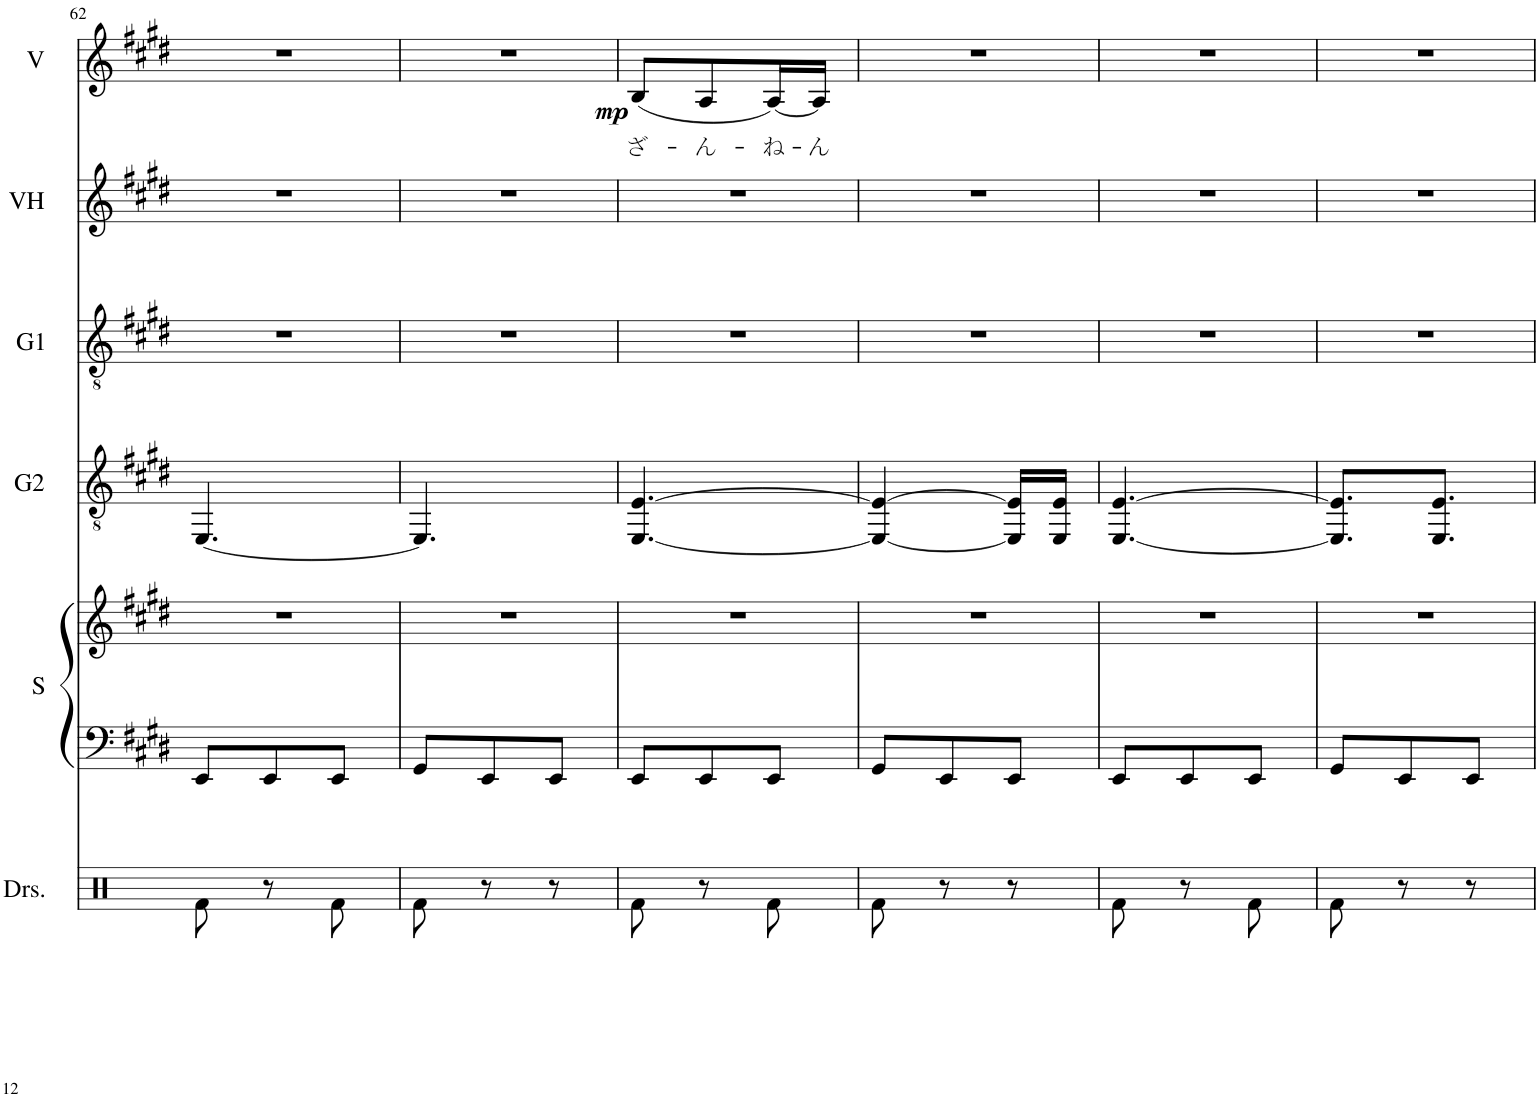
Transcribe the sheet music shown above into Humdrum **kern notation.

**kern	**kern	**kern	**kern	**kern	**kern	**kern	**text	**dynam
*part6	*part5	*part5	*part4	*part3	*part2	*part1	*part1	*part1
*staff7	*staff6	*staff5	*staff4	*staff3	*staff2	*staff1	*staff1	*staff1
*I"Drumset	*I"Synth	*	*I"Guitar 2	*I"Guitar 1	*I"Voice Harmony	*I"Voice	*	*
*I'Drs.	*I'S	*	*I'G2	*I'G1	*I'VH	*I'V	*	*
!!LO:PB:g=z
*clefX	*clefF4	*clefG2	*clefGv2	*clefGv2	*clefG2	*clefG2	*	*
*k[f#c#g#d#]	*k[f#c#g#d#]	*k[f#c#g#d#]	*k[f#c#g#d#]	*k[f#c#g#d#]	*k[f#c#g#d#]	*k[f#c#g#d#]	*	*
*M3/8	*M3/8	*M3/8	*M3/8	*M3/8	*M3/8	*M3/8	*	*
=62	=62	=62	=62	=62	=62	=62	=62	=62
8Rf\	8EE/L	4.r	[4.EE/	4.r	4.r	4.r	.	.
8r	8EE/	.	.	.	.	.	.	.
8Rf\	8EE/J	.	.	.	.	.	.	.
=63	=63	=63	=63	=63	=63	=63	=63	=63
8Rf\	8GG#/L	4.r	4.EE/]	4.r	4.r	4.r	.	.
8r	8EE/	.	.	.	.	.	.	.
8r	8EE/J	.	.	.	.	.	.	.
=64	=64	=64	=64	=64	=64	=64	=64	=64
!	!	!	!	!	!	!	!LO:LY:b	!LO:DY:b
8Rf\	8EE/L	4.r	[4.EE/ [4.E/	4.r	4.r	(8B/L	ざ-	mp
!	!	!	!	!	!	!	!LO:LY:b	!
8r	8EE/	.	.	.	.	8A/	-ん-	.
!	!	!	!	!	!	!	!LO:LY:b	!
8Rf\	8EE/J	.	.	.	.	[16A/L)	-ね-	.
!	!	!	!	!	!	!	!LO:LY:b	!
.	.	.	.	.	.	16A/JJ]	-ん	.
=65	=65	=65	=65	=65	=65	=65	=65	=65
8Rf\	8GG#/L	4.r	4EE/_ 4E/_	4.r	4.r	4.r	.	.
8r	8EE/	.	.	.	.	.	.	.
8r	8EE/J	.	16EE/] 16E/]LL	.	.	.	.	.
.	.	.	16EE/ 16E/JJ	.	.	.	.	.
=66	=66	=66	=66	=66	=66	=66	=66	=66
8Rf\	8EE/L	4.r	[4.EE/ [4.E/	4.r	4.r	4.r	.	.
8r	8EE/	.	.	.	.	.	.	.
8Rf\	8EE/J	.	.	.	.	.	.	.
=67	=67	=67	=67	=67	=67	=67	=67	=67
8Rf\	8GG#/L	4.r	8.EE/] 8.E/]L	4.r	4.r	4.r	.	.
8r	8EE/	.	.	.	.	.	.	.
.	.	.	8.EE/ 8.E/J	.	.	.	.	.
8r	8EE/J	.	.	.	.	.	.	.
=	=	=	=	=	=	=	=	=
*-	*-	*-	*-	*-	*-	*-	*-	*-
